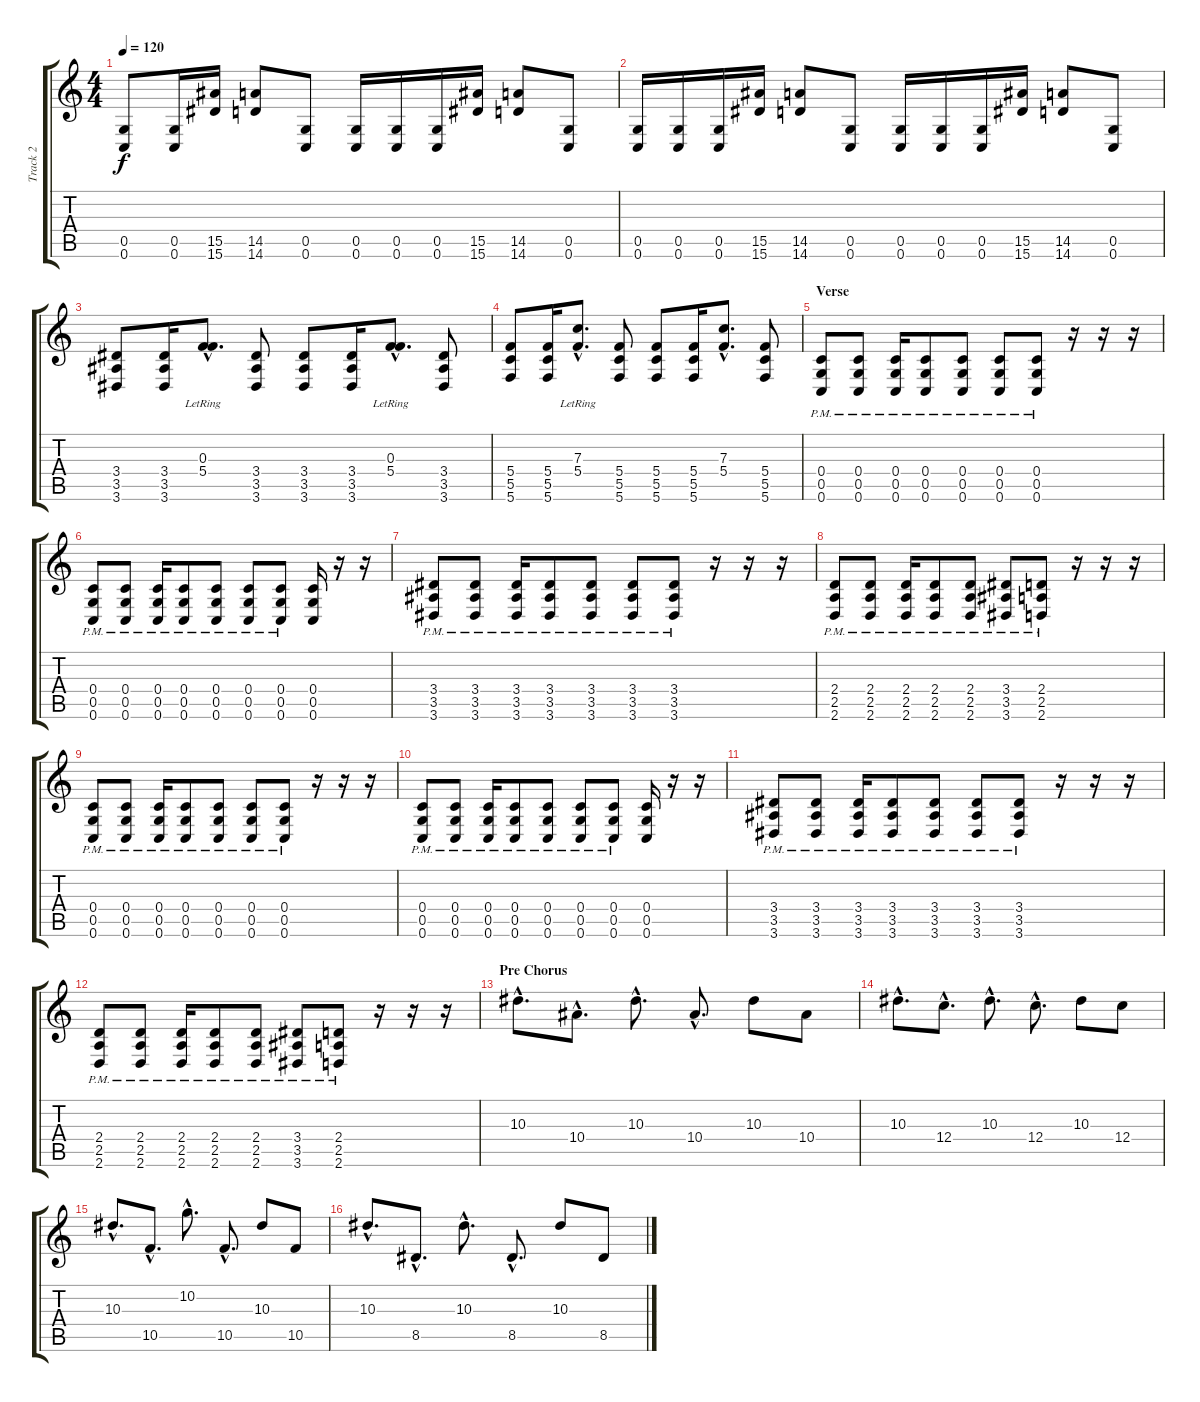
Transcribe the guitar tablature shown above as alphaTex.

\track ("Track 2" "Track 2") {instrument overdrivenguitar}
\staff {score tabs}
\tuning (D4 A3 F3 C3 G2 C2) {hide}
\ts (4 4)
\tempo 120
\clef g2
\ks c
(0.5 0.6).8{dy f} (0.5 0.6).16 (15.5 15.6).16 (14.5 14.6).8 (0.5 0.6).8 (0.5 0.6).16 (0.5 0.6).16 (0.5 0.6).16 (15.5 15.6).16 (14.5 14.6).8 (0.5 0.6).8 |
(0.5 0.6).16 (0.5 0.6).16 (0.5 0.6).16 (15.5 15.6).16 (14.5 14.6).8 (0.5 0.6).8 (0.5 0.6).16 (0.5 0.6).16 (0.5 0.6).16 (15.5 15.6).16 (14.5 14.6).8 (0.5 0.6).8 |
(3.4 3.5 3.6).8 (3.4 3.5 3.6).16 (0.3{hac lr} 5.4{hac lr}).8{d} (3.4 3.5 3.6).8 (3.4 3.5 3.6).8 (3.4 3.5 3.6).16 (0.3{hac lr} 5.4{hac lr}).8{d} (3.4 3.5 3.6).8 |
(5.4 5.5 5.6).8 (5.4 5.5 5.6).16 (7.3{hac lr} 5.4{hac lr}).8{d} (5.4 5.5 5.6).8 (5.4 5.5 5.6).8 (5.4 5.5 5.6).16 (7.3{hac} 5.4{hac}).8{d} (5.4 5.5 5.6).8 |
\section ("" "Verse")
(0.4{pm} 0.5{pm} 0.6{pm}).8 (0.4{pm} 0.5{pm} 0.6{pm}).8 (0.4{pm} 0.5{pm} 0.6{pm}).16 (0.4{pm} 0.5{pm} 0.6{pm}).8 (0.4{pm} 0.5{pm} 0.6{pm}).8 (0.4{pm} 0.5{pm} 0.6{pm}).8 (0.4{pm} 0.5{pm} 0.6{pm}).8 r.16 r.16 r.16 |
(0.4{pm} 0.5{pm} 0.6{pm}).8 (0.4{pm} 0.5{pm} 0.6{pm}).8 (0.4{pm} 0.5{pm} 0.6{pm}).16 (0.4{pm} 0.5{pm} 0.6{pm}).8 (0.4{pm} 0.5{pm} 0.6{pm}).8 (0.4{pm} 0.5{pm} 0.6{pm}).8 (0.4{pm} 0.5{pm} 0.6{pm}).8 (0.4 0.5 0.6).16 r.16 r.16 |
(3.4{pm} 3.5{pm} 3.6{pm}).8 (3.4{pm} 3.5{pm} 3.6{pm}).8 (3.4{pm} 3.5{pm} 3.6{pm}).16 (3.4{pm} 3.5{pm} 3.6{pm}).8 (3.4{pm} 3.5{pm} 3.6{pm}).8 (3.4{pm} 3.5{pm} 3.6{pm}).8 (3.4{pm} 3.5{pm} 3.6{pm}).8 r.16 r.16 r.16 |
(2.4{pm} 2.5{pm} 2.6{pm}).8 (2.4{pm} 2.5{pm} 2.6{pm}).8 (2.4{pm} 2.5{pm} 2.6{pm}).16 (2.4{pm} 2.5{pm} 2.6{pm}).8 (2.4{pm} 2.5{pm} 2.6{pm}).8 (3.4{pm} 3.5{pm} 3.6{pm}).8 (2.4{pm} 2.5{pm} 2.6{pm}).8 r.16 r.16 r.16 |
(0.4{pm} 0.5{pm} 0.6{pm}).8 (0.4{pm} 0.5{pm} 0.6{pm}).8 (0.4{pm} 0.5{pm} 0.6{pm}).16 (0.4{pm} 0.5{pm} 0.6{pm}).8 (0.4{pm} 0.5{pm} 0.6{pm}).8 (0.4{pm} 0.5{pm} 0.6{pm}).8 (0.4{pm} 0.5{pm} 0.6{pm}).8 r.16 r.16 r.16 |
(0.4{pm} 0.5{pm} 0.6{pm}).8 (0.4{pm} 0.5{pm} 0.6{pm}).8 (0.4{pm} 0.5{pm} 0.6{pm}).16 (0.4{pm} 0.5{pm} 0.6{pm}).8 (0.4{pm} 0.5{pm} 0.6{pm}).8 (0.4{pm} 0.5{pm} 0.6{pm}).8 (0.4{pm} 0.5{pm} 0.6{pm}).8 (0.4 0.5 0.6).16 r.16 r.16 |
(3.4{pm} 3.5{pm} 3.6{pm}).8 (3.4{pm} 3.5{pm} 3.6{pm}).8 (3.4{pm} 3.5{pm} 3.6{pm}).16 (3.4{pm} 3.5{pm} 3.6{pm}).8 (3.4{pm} 3.5{pm} 3.6{pm}).8 (3.4{pm} 3.5{pm} 3.6{pm}).8 (3.4{pm} 3.5{pm} 3.6{pm}).8 r.16 r.16 r.16 |
(2.4{pm} 2.5{pm} 2.6{pm}).8 (2.4{pm} 2.5{pm} 2.6{pm}).8 (2.4{pm} 2.5{pm} 2.6{pm}).16 (2.4{pm} 2.5{pm} 2.6{pm}).8 (2.4{pm} 2.5{pm} 2.6{pm}).8 (3.4{pm} 3.5{pm} 3.6{pm}).8 (2.4{pm} 2.5{pm} 2.6{pm}).8 r.16 r.16{balance 8 instrument electricguitarjazz} r.16 |
\section ("" "Pre Chorus")
10.3{hac}.8{d} 10.4{hac}.8{d} 10.3{hac}.8{d} 10.4{hac}.8{d} 10.3.8 10.4.8 |
10.3{hac}.8{d} 12.4{hac}.8{d} 10.3{hac}.8{d} 12.4{hac}.8{d} 10.3.8 12.4.8 |
10.3{hac}.8{d} 10.5{hac}.8{d} 10.2{hac}.8{d} 10.5{hac}.8{d} 10.3.8 10.5.8 |
10.3{hac}.8{d} 8.5{hac}.8{d} 10.3{hac}.8{d} 8.5{hac}.8{d} 10.3.8 8.5.8
